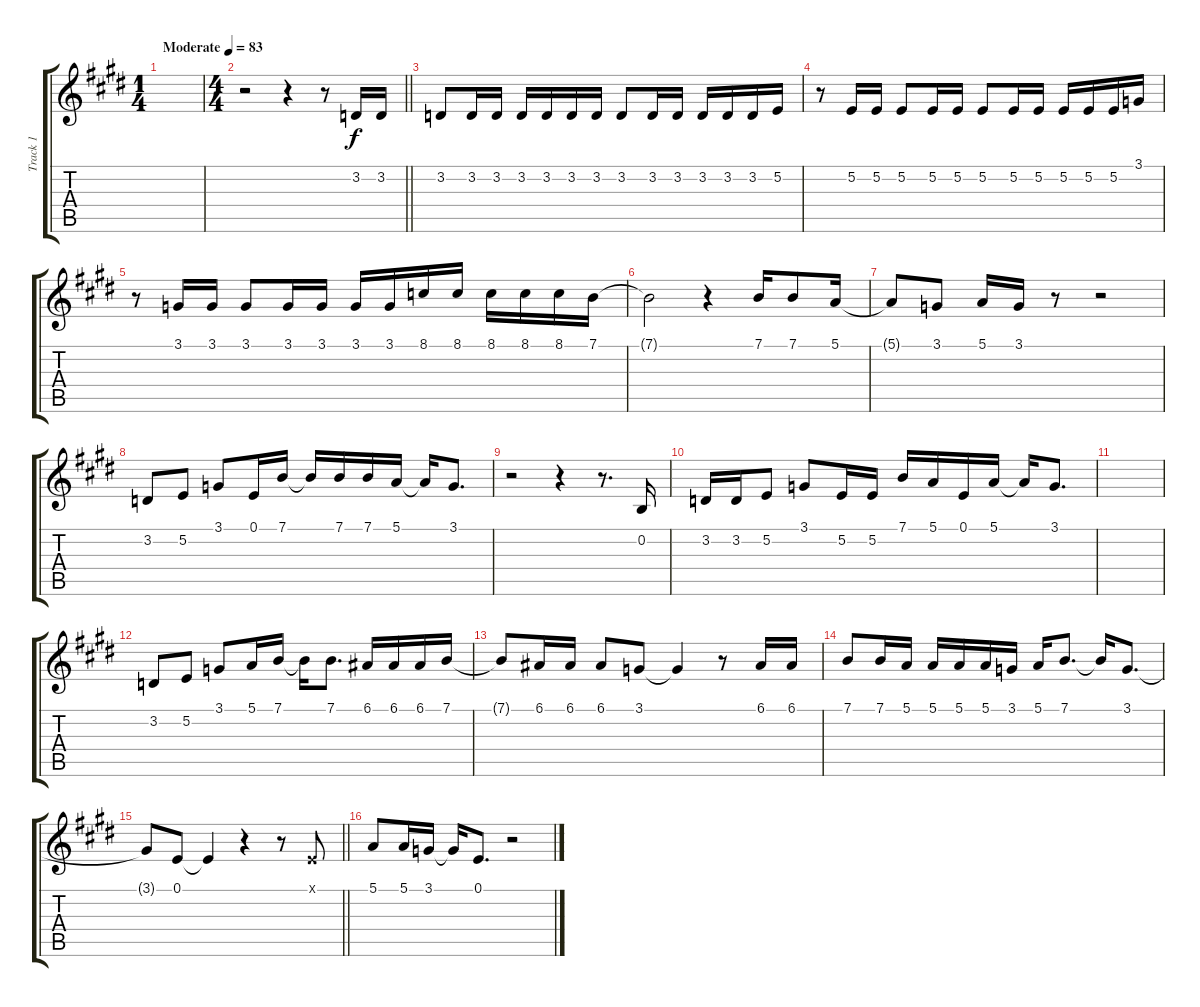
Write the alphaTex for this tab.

\track ("Track 1" "Track 1") {instrument tenorsax}
\staff {score tabs}
\tuning (E4 B3 G3 D3 A2 E2) {hide}
\ts (1 4)
\tempo (83 "Moderate")
\clef g2
\ks e
|
\ts (4 4)
\barLineRight lightlight
r.2 r.4 r.8 3.2.16 3.2.16 |
3.2.8 3.2.16 3.2.16 3.2.16 3.2.16 3.2.16 3.2.16 3.2.8 3.2.16 3.2.16 3.2.16 3.2.16 3.2.16 5.2.16 |
r.8 5.2.16 5.2.16 5.2.8 5.2.16 5.2.16 5.2.8 5.2.16 5.2.16 5.2.16 5.2.16 5.2.16 3.1.16 |
r.8 3.1.16 3.1.16 3.1.8 3.1.16 3.1.16 3.1.16 3.1.16 8.1.16 8.1.16 8.1.16 8.1.16 8.1.16 7.1.16 |
7.1{t}.2 r.4 7.1.16 7.1.8 5.1.16 |
5.1{t}.8 3.1.8 5.1.16 3.1.16 r.8 r.2 |
3.2.8 5.2.8 3.1.8 0.1.16 7.1.16 7.1{t}.16 7.1.16 7.1.16 5.1.16 5.1{t}.16 3.1.8{d} |
r.2 r.4 r.8{d} 0.2.16 |
3.2.16 3.2.16 5.2.8 3.1.8 5.2.16 5.2.16 7.1.16 5.1.16 0.1.16 5.1.16 5.1{t}.16 3.1.8{d} |
|
3.2.8 5.2.8 3.1.8 5.1.16 7.1.16 7.1{t}.16 7.1.8{d} 6.1.16 6.1.16 6.1.16 7.1.16 |
7.1{t}.8 6.1.16 6.1.16 6.1.8 3.1.8 3.1{t}.4 r.8 6.1.16 6.1.16 |
7.1.8 7.1.16 5.1.16 5.1.16 5.1.16 5.1.16 3.1.16 5.1.16 7.1.8{d} 7.1{t}.16 3.1.8{d} |
\barLineRight lightlight
3.1{t}.8 0.1.8 0.1{t}.4 r.4 r.8 0.1{x}.8 |
5.1.8 5.1.16 3.1.16 3.1{t}.16 0.1.8{d} r.2
